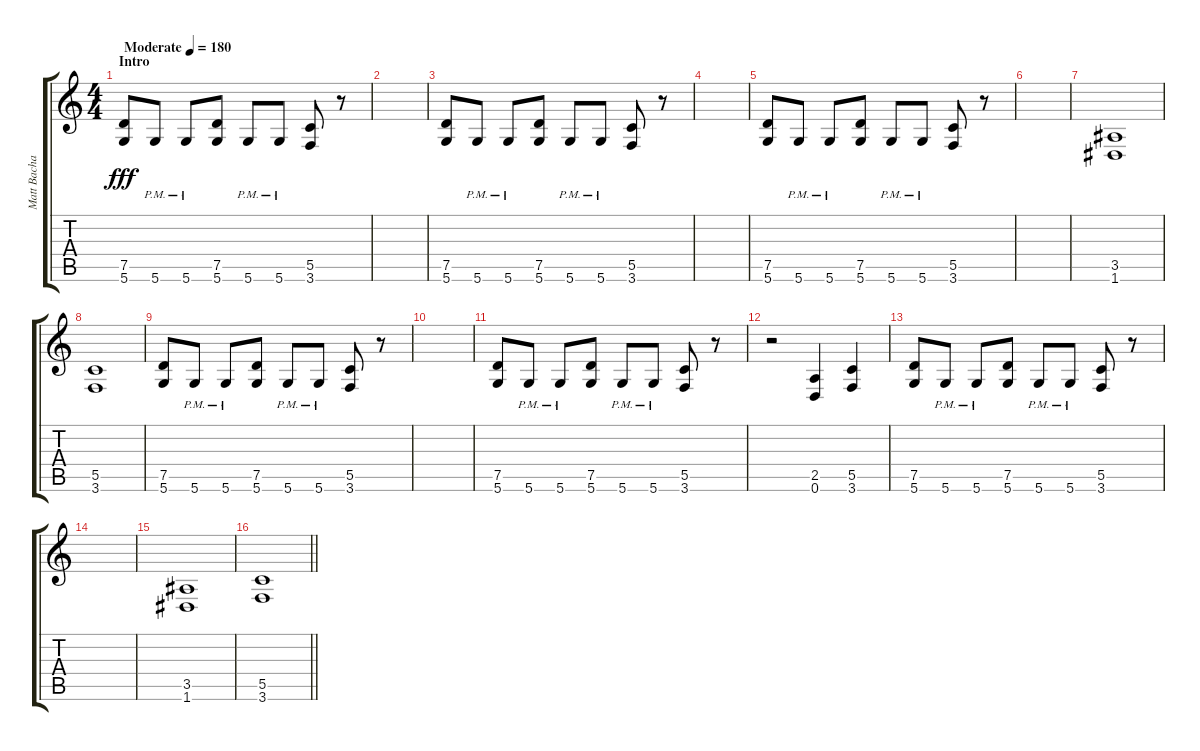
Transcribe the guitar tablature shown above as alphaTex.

\track ("Matt Bachand" "Matt Bacha") {instrument distortionguitar}
\staff {score tabs}
\tuning (D4 A3 F3 C3 G2 D2) {hide}
\ts (4 4)
\section ("" "Intro")
\tempo (180 "Moderate")
\clef g2
\ks c
(7.5 5.6).8{dy fff instrument distortionguitar} 5.6{pm}.8 5.6{pm}.8 (7.5 5.6).8 5.6{pm}.8 5.6{pm}.8 (5.5 3.6).8 r.8 |
|
(7.5 5.6).8 5.6{pm}.8 5.6{pm}.8 (7.5 5.6).8 5.6{pm}.8 5.6{pm}.8 (5.5 3.6).8 r.8 |
|
(7.5 5.6).8 5.6{pm}.8 5.6{pm}.8 (7.5 5.6).8 5.6{pm}.8 5.6{pm}.8 (5.5 3.6).8 r.8 |
|
(3.5 1.6).1 |
(5.5 3.6).1 |
(7.5 5.6).8 5.6{pm}.8 5.6{pm}.8 (7.5 5.6).8 5.6{pm}.8 5.6{pm}.8 (5.5 3.6).8 r.8 |
|
(7.5 5.6).8 5.6{pm}.8 5.6{pm}.8 (7.5 5.6).8 5.6{pm}.8 5.6{pm}.8 (5.5 3.6).8 r.8 |
r.2 (2.5 0.6).4 (5.5 3.6).4 |
(7.5 5.6).8 5.6{pm}.8 5.6{pm}.8 (7.5 5.6).8 5.6{pm}.8 5.6{pm}.8 (5.5 3.6).8 r.8 |
|
(3.5 1.6).1 |
\barLineRight lightlight
(5.5 3.6).1
